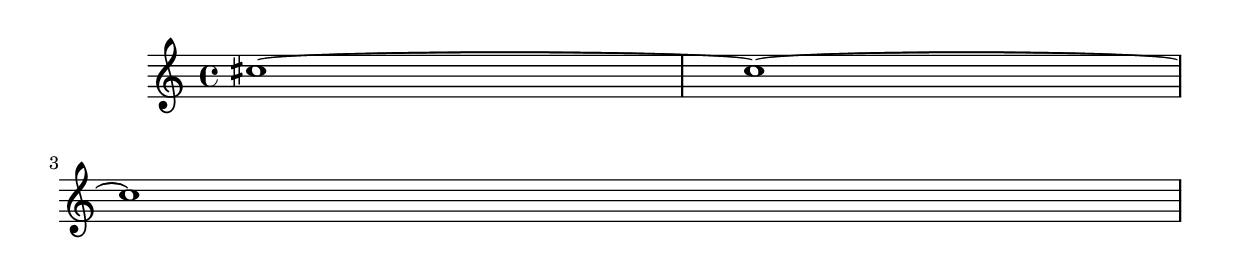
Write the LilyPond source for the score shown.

% Do not edit this file; it is automatically
% generated from Documentation/snippets/new
% This file is in the public domain.
%% Note: this file works from version 2.13.36
\version "2.13.40"
\header {
%% Translation of GIT committish: 298a2c322d7e4f437f3dd1a24db2839e3f35acce

  texidoces = "
Aquí se muestra la manera de ocultar las alteraciones de las notas
ligadas al comienzo de un sistema nuevo.

"

  doctitlees = "Ocultar las alteraciones sobre notas ligadas al principio de un sistema nuevo"


%% Translation of GIT committish: 31097723b2b816696ad61696630a80ff17a39557
  texidocfr = "Cet exemple illustre comment, lorsqu'une note affublée
  d'une altération accidentelle est prolongée, ne pas répéter cette
  altération après un saut de ligne.
"
  doctitlefr = "Non répétition de l'altération après saut de ligne
  sur liaison de prolongation"


  lsrtags = "pitches"
  texidoc = "This shows how to hide accidentals on tied notes at the beginning of a
new system."
  doctitle = "Hiding accidentals on tied notes at the beginning of a new system"
} % begin verbatim


\relative c'' {
  \override Accidental #'hide-tied-accidental-after-break = ##t
  cis1~ cis~
  \break
  cis
}

